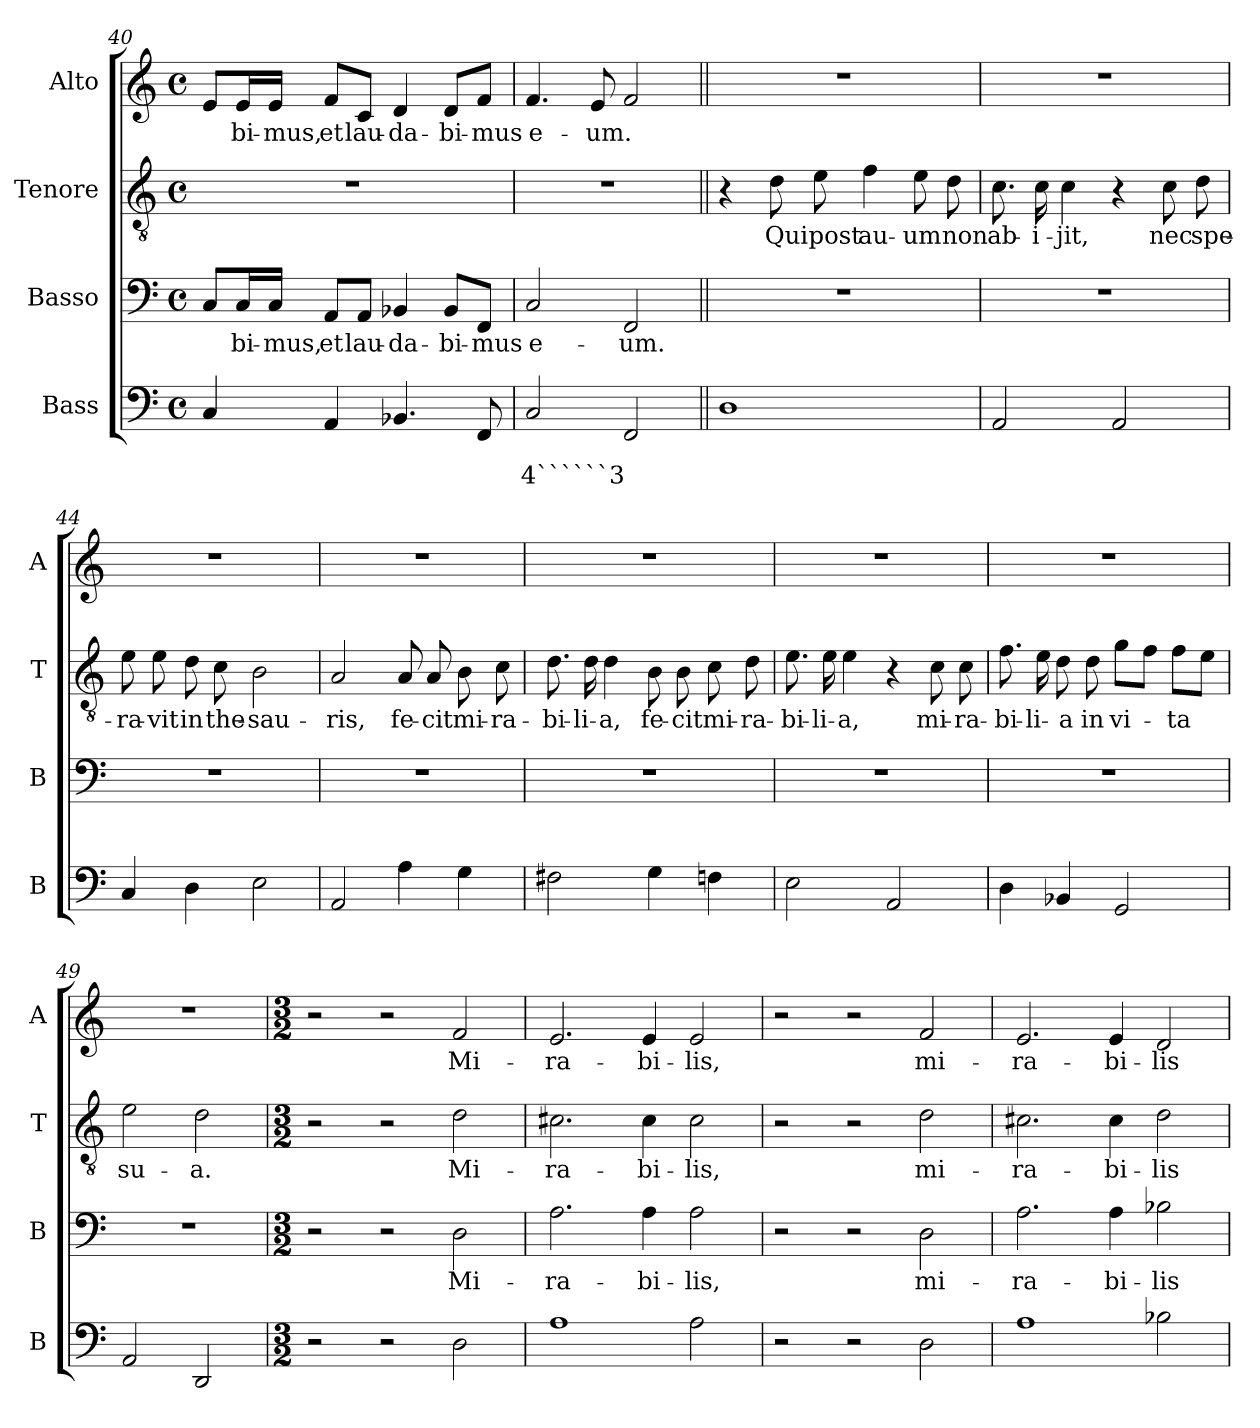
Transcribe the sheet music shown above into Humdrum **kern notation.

**kern	**text	**text	**kern	**text	**kern	**text	**kern	**text
*part4	*part4	*part4	*part3	*part3	*part2	*part2	*part1	*part1
*staff4	*staff4	*staff4	*staff3	*staff3	*staff2	*staff2	*staff1	*staff1
*I"Bass	*	*	*I"Basso	*	*I"Tenore	*	*I"Alto	*
*I'B	*	*	*I'B	*	*I'T	*	*I'A	*
*clefF4	*	*	*clefF4	*	*clefGv2	*	*clefG2	*
*k[]	*	*	*k[]	*	*k[]	*	*k[]	*
*C:	*	*	*C:	*	*C:	*	*C:	*
*M4/4	*	*	*M4/4	*	*M4/4	*	*M4/4	*
*met(c)	*	*	*met(c)	*	*met(c)	*	*met(c)	*
=40	=40	=40	=40	=40	=40	=40	=40	=40
4C/	.	.	8C/L	.	1r	.	8e/L	.
!	!	!	!	!LO:LY:b	!	!	!	!LO:LY:b
.	.	.	16C/L	-bi-	.	.	16e/L	-bi-
!	!	!	!	!LO:LY:b	!	!	!	!LO:LY:b
.	.	.	16C/JJ	-mus,	.	.	16e/JJ	-mus,
!	!	!	!	!LO:LY:b	!	!	!	!LO:LY:b
4AA/	.	.	8AA/L	et	.	.	8f/L	et
!	!	!	!	!LO:LY:b	!	!	!	!LO:LY:b
.	.	.	8AA/J	lau-	.	.	8c/J	lau-
!	!	!	!	!LO:LY:b	!	!	!	!LO:LY:b
4.BB-X/	.	.	4BB-X/	-da-	.	.	4d/	-da-
!	!	!	!	!LO:LY:b	!	!	!	!LO:LY:b
.	.	.	8BB-/L	-bi-	.	.	8d/L	-bi-
!	!	!	!	!LO:LY:b	!	!	!	!LO:LY:b
8FF/	.	.	8FF/J	-mus	.	.	8f/J	-mus
=41	=41	=41	=41	=41	=41	=41	=41	=41
!	!	!LO:LY:b	!	!LO:LY:b	!	!	!	!LO:LY:b
2C/	.	4``````3	2C/	e-	1r	.	4.f/	e-
!	!	!	!	!	!	!	!	!LO:LY:b
.	.	.	.	.	.	.	8e/	-um.
!	!	!	!	!LO:LY:b	!	!	!	!
2FF/	.	.	2FF/	-um.	.	.	2f/	.
=42||	=42||	=42||	=42||	=42||	=42||	=42||	=42||	=42||
1D	.	.	1r	.	4r	.	1r	.
!	!	!	!	!	!	!LO:LY:b	!	!
.	.	.	.	.	8d\	Qui	.	.
!	!	!	!	!	!	!LO:LY:b	!	!
.	.	.	.	.	8e\	post	.	.
!	!	!	!	!	!	!LO:LY:b	!	!
.	.	.	.	.	4f\	au-	.	.
!	!	!	!	!	!	!LO:LY:b	!	!
.	.	.	.	.	8e\	-um	.	.
!	!	!	!	!	!	!LO:LY:b	!	!
.	.	.	.	.	8d\	non	.	.
=43	=43	=43	=43	=43	=43	=43	=43	=43
!	!	!	!	!	!	!LO:LY:b	!	!
2AA/	.	.	1r	.	8.c\	ab-	1r	.
!	!	!	!	!	!	!LO:LY:b	!	!
.	.	.	.	.	16c\	-i-	.	.
!	!	!	!	!	!	!LO:LY:b	!	!
.	.	.	.	.	4c\	-jit,	.	.
2AA/	.	.	.	.	4r	.	.	.
!	!	!	!	!	!	!LO:LY:b	!	!
.	.	.	.	.	8c\	nec	.	.
!	!	!	!	!	!	!LO:LY:b	!	!
.	.	.	.	.	8d\	spe-	.	.
!!LO:PB:g=z
=44	=44	=44	=44	=44	=44	=44	=44	=44
!	!	!	!	!	!	!LO:LY:b	!	!
4C/	.	.	1r	.	8e\	-ra-	1r	.
!	!	!	!	!	!	!LO:LY:b	!	!
.	.	.	.	.	8e\	-vit	.	.
!	!	!	!	!	!	!LO:LY:b	!	!
4D\	.	.	.	.	8d\	in	.	.
!	!	!	!	!	!	!LO:LY:b	!	!
.	.	.	.	.	8c\	the-	.	.
!	!	!	!	!	!	!LO:LY:b	!	!
2E\	.	.	.	.	2B\	-sau-	.	.
=45	=45	=45	=45	=45	=45	=45	=45	=45
!	!	!	!	!	!	!LO:LY:b	!	!
2AA/	.	.	1r	.	2A/	-ris,	1r	.
!	!	!	!	!	!	!LO:LY:b	!	!
4A\	.	.	.	.	8A/	fe-	.	.
!	!	!	!	!	!	!LO:LY:b	!	!
.	.	.	.	.	8A/	-cit	.	.
!	!	!	!	!	!	!LO:LY:b	!	!
4G\	.	.	.	.	8B\	mi-	.	.
!	!	!	!	!	!	!LO:LY:b	!	!
.	.	.	.	.	8c\	-ra-	.	.
=46	=46	=46	=46	=46	=46	=46	=46	=46
!	!	!	!	!	!	!LO:LY:b	!	!
2F#X\	.	.	1r	.	8.d\	-bi-	1r	.
!	!	!	!	!	!	!LO:LY:b	!	!
.	.	.	.	.	16d\	-li-	.	.
!	!	!	!	!	!	!LO:LY:b	!	!
.	.	.	.	.	4d\	-a,	.	.
!	!	!	!	!	!	!LO:LY:b	!	!
4G\	.	.	.	.	8B\	fe-	.	.
!	!	!	!	!	!	!LO:LY:b	!	!
.	.	.	.	.	8B\	-cit	.	.
!	!	!	!	!	!	!LO:LY:b	!	!
4Fn\	.	.	.	.	8c\	mi-	.	.
!	!	!	!	!	!	!LO:LY:b	!	!
.	.	.	.	.	8d\	-ra-	.	.
=47	=47	=47	=47	=47	=47	=47	=47	=47
!	!	!	!	!	!	!LO:LY:b	!	!
2E\	.	.	1r	.	8.e\	-bi-	1r	.
!	!	!	!	!	!	!LO:LY:b	!	!
.	.	.	.	.	16e\	-li-	.	.
!	!	!	!	!	!	!LO:LY:b	!	!
.	.	.	.	.	4e\	-a,	.	.
2AA/	.	.	.	.	4r	.	.	.
!	!	!	!	!	!	!LO:LY:b	!	!
.	.	.	.	.	8c\	mi-	.	.
!	!	!	!	!	!	!LO:LY:b	!	!
.	.	.	.	.	8c\	-ra-	.	.
=48	=48	=48	=48	=48	=48	=48	=48	=48
!	!	!	!	!	!	!LO:LY:b	!	!
4D\	.	.	1r	.	8.f\	-bi-	1r	.
!	!	!	!	!	!	!LO:LY:b	!	!
.	.	.	.	.	16e\	-li-	.	.
!	!	!	!	!	!	!LO:LY:b	!	!
4BB-X/	.	.	.	.	8d\	-a	.	.
!	!	!	!	!	!	!LO:LY:b	!	!
.	.	.	.	.	8d\	in	.	.
!	!	!	!	!	!	!LO:LY:b	!	!
2GG/	.	.	.	.	8g\L	vi-	.	.
.	.	.	.	.	8f\J	.	.	.
!	!	!	!	!	!	!LO:LY:b	!	!
.	.	.	.	.	8f\L	-ta	.	.
.	.	.	.	.	8e\J	.	.	.
=49	=49	=49	=49	=49	=49	=49	=49	=49
!	!	!	!	!	!	!LO:LY:b	!	!
2AA/	.	.	1r	.	2e\	su-	1r	.
!	!	!	!	!	!	!LO:LY:b	!	!
2DD/	.	.	.	.	2d\	-a.	.	.
!!LO:LB:g=z
=50	=50	=50	=50	=50	=50	=50	=50	=50
*M3/2	*	*	*M3/2	*	*M3/2	*	*M3/2	*
2r	.	.	2r	.	2r	.	2r	.
2r	.	.	2r	.	2r	.	2r	.
!	!	!	!	!LO:LY:b	!	!LO:LY:b	!	!LO:LY:b
2D\	.	.	2D\	Mi-	2d\	Mi-	2f/	Mi-
=51	=51	=51	=51	=51	=51	=51	=51	=51
!	!	!	!	!LO:LY:b	!	!LO:LY:b	!	!LO:LY:b
1A	.	.	2.A\	-ra-	2.c#X\	-ra-	2.e/	-ra-
!	!	!	!	!LO:LY:b	!	!LO:LY:b	!	!LO:LY:b
.	.	.	4A\	-bi-	4c#\	-bi-	4e/	-bi-
!	!	!	!	!LO:LY:b	!	!LO:LY:b	!	!LO:LY:b
2A\	.	.	2A\	-lis,	2c#\	-lis,	2e/	-lis,
=52	=52	=52	=52	=52	=52	=52	=52	=52
2r	.	.	2r	.	2r	.	2r	.
2r	.	.	2r	.	2r	.	2r	.
!	!	!	!	!LO:LY:b	!	!LO:LY:b	!	!LO:LY:b
2D\	.	.	2D\	mi-	2d\	mi-	2f/	mi-
=53	=53	=53	=53	=53	=53	=53	=53	=53
!	!	!	!	!LO:LY:b	!	!LO:LY:b	!	!LO:LY:b
1A	.	.	2.A\	-ra-	2.c#X\	-ra-	2.e/	-ra-
!	!	!	!	!LO:LY:b	!	!LO:LY:b	!	!LO:LY:b
.	.	.	4A\	-bi-	4c#\	-bi-	4e/	-bi-
!	!	!	!	!LO:LY:b	!	!LO:LY:b	!	!LO:LY:b
2B-X\	.	.	2B-X\	-lis	2d\	-lis	2d/	-lis
=	=	=	=	=	=	=	=	=
*-	*-	*-	*-	*-	*-	*-	*-	*-
